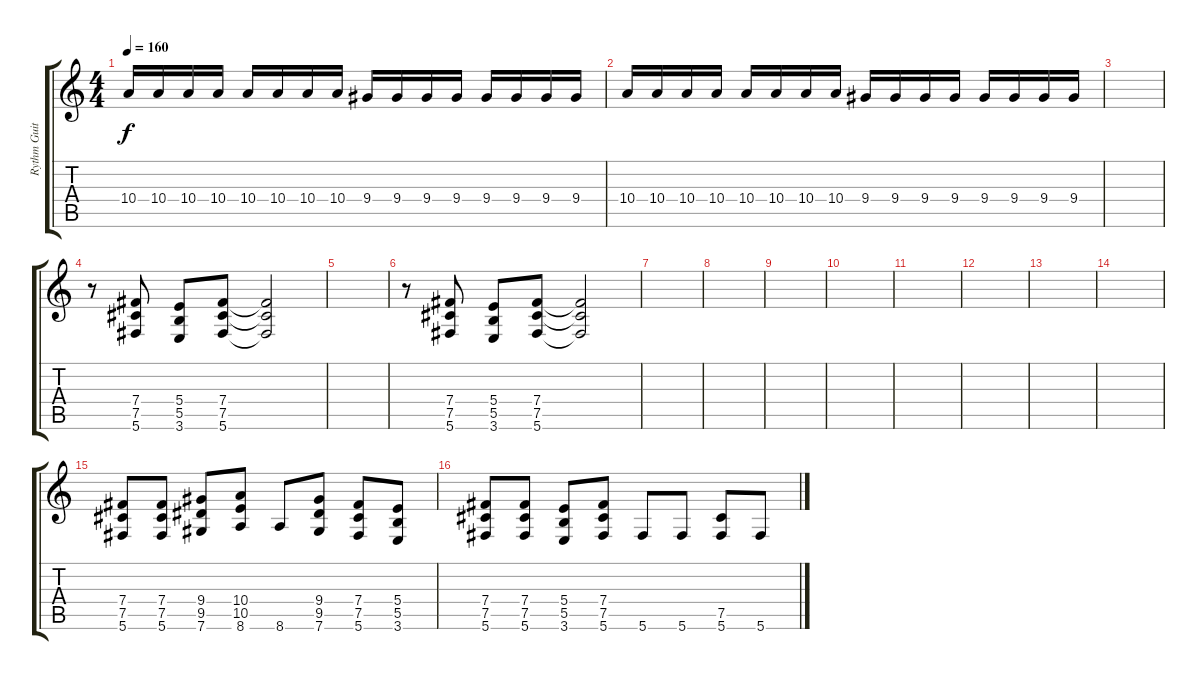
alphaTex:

\track ("Rythm Guitar" "Rythm Guit") {instrument distortionguitar}
\staff {score tabs}
\tuning (Db4 Ab3 E3 B2 Gb2 Db2) {hide}
\ts (4 4)
\tempo 160
\clef g2
\ks c
10.4.16{dy f} 10.4.16 10.4.16 10.4.16 10.4.16 10.4.16 10.4.16 10.4.16 9.4.16 9.4.16 9.4.16 9.4.16 9.4.16 9.4.16 9.4.16 9.4.16 |
10.4.16 10.4.16 10.4.16 10.4.16 10.4.16 10.4.16 10.4.16 10.4.16 9.4.16 9.4.16 9.4.16 9.4.16 9.4.16 9.4.16 9.4.16 9.4.16 |
|
r.8 (7.4 7.5 5.6).8 (5.4 5.5 3.6).8 (7.4 7.5 5.6).8 (7.4{t} 7.5{t} 5.6{t}).2 |
|
r.8 (7.4 7.5 5.6).8 (5.4 5.5 3.6).8 (7.4 7.5 5.6).8 (7.4{t} 7.5{t} 5.6{t}).2 |
|
|
|
|
|
|
|
|
(7.4 7.5 5.6).8 (7.4 7.5 5.6).8 (9.4 9.5 7.6).8 (10.4 10.5 8.6).8 8.6.8 (9.4 9.5 7.6).8 (7.4 7.5 5.6).8 (5.4 5.5 3.6).8 |
(7.4 7.5 5.6).8 (7.4 7.5 5.6).8 (5.4 5.5 3.6).8 (7.4 7.5 5.6).8 5.6.8 5.6.8 (7.5 5.6).8 5.6.8
